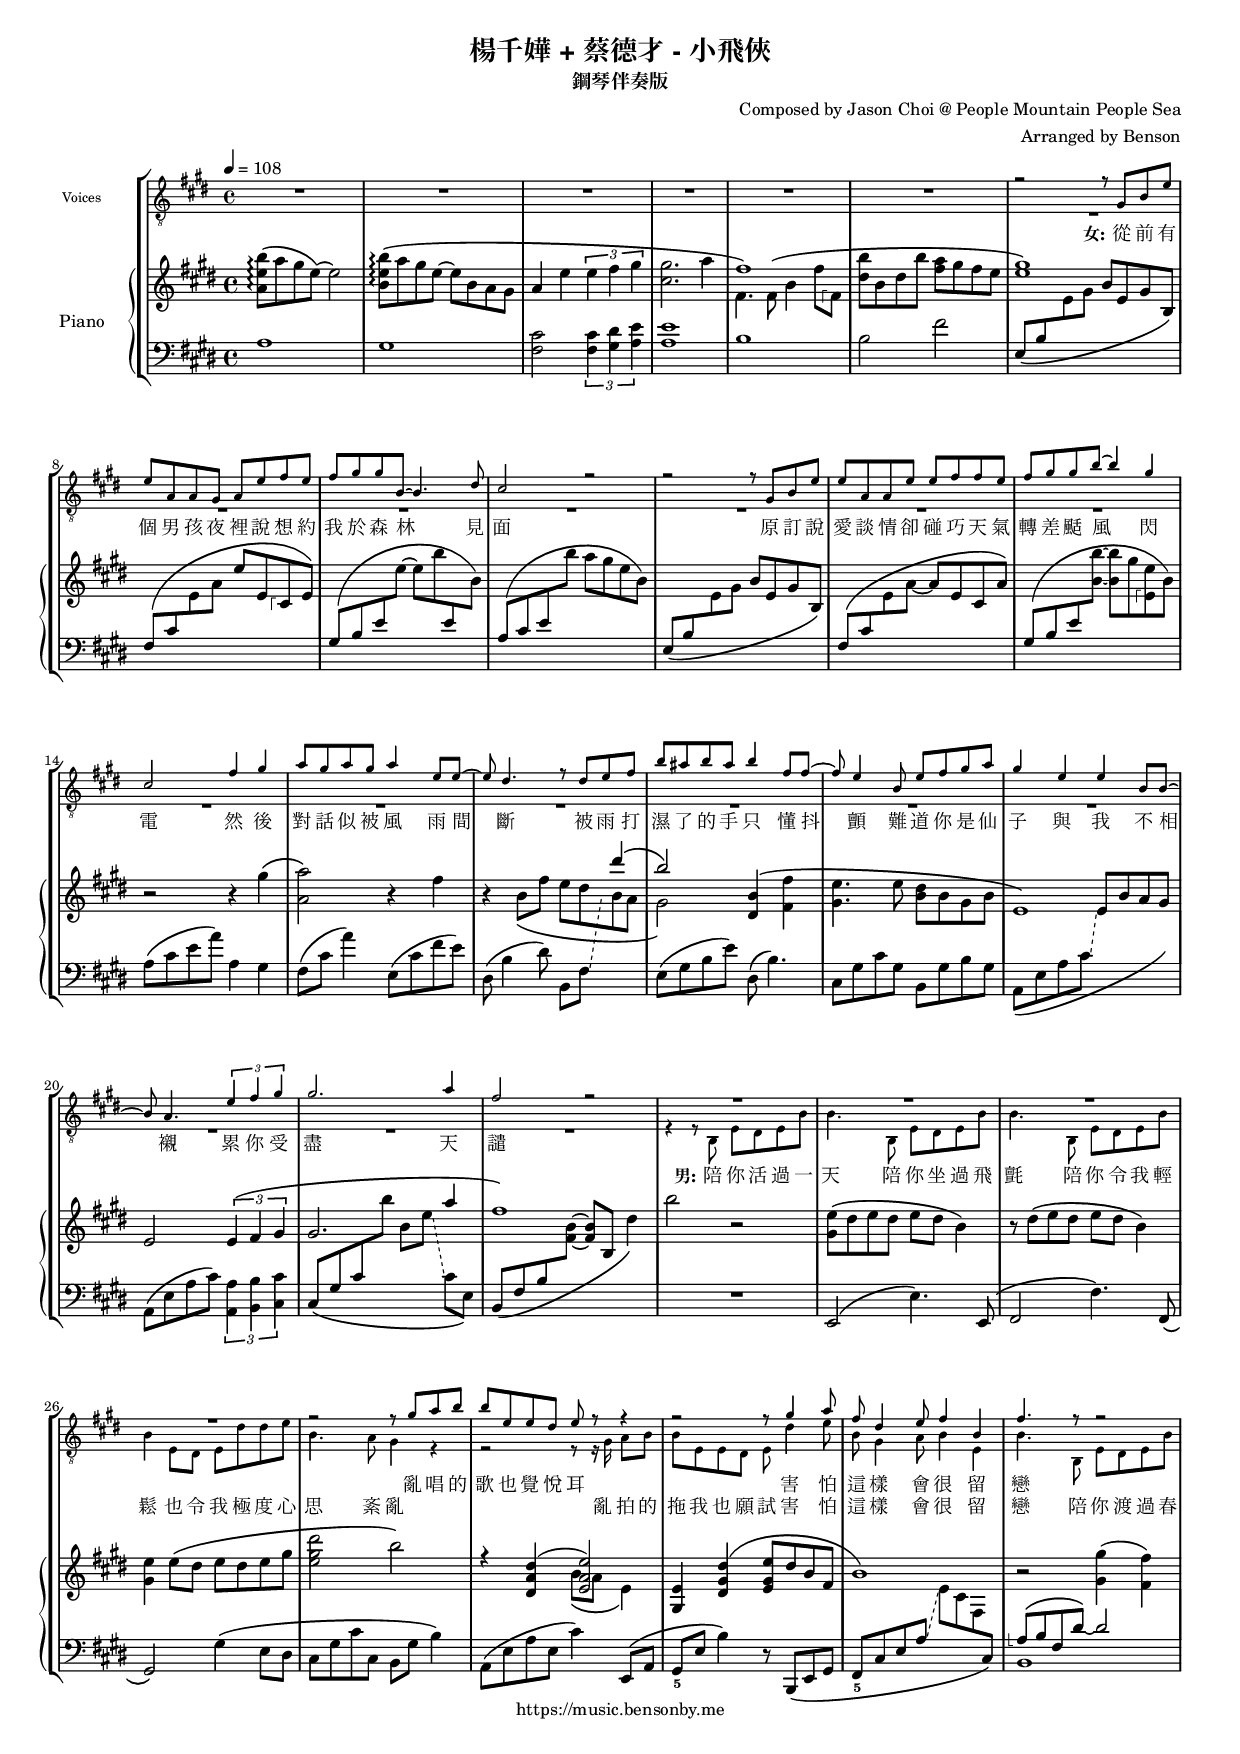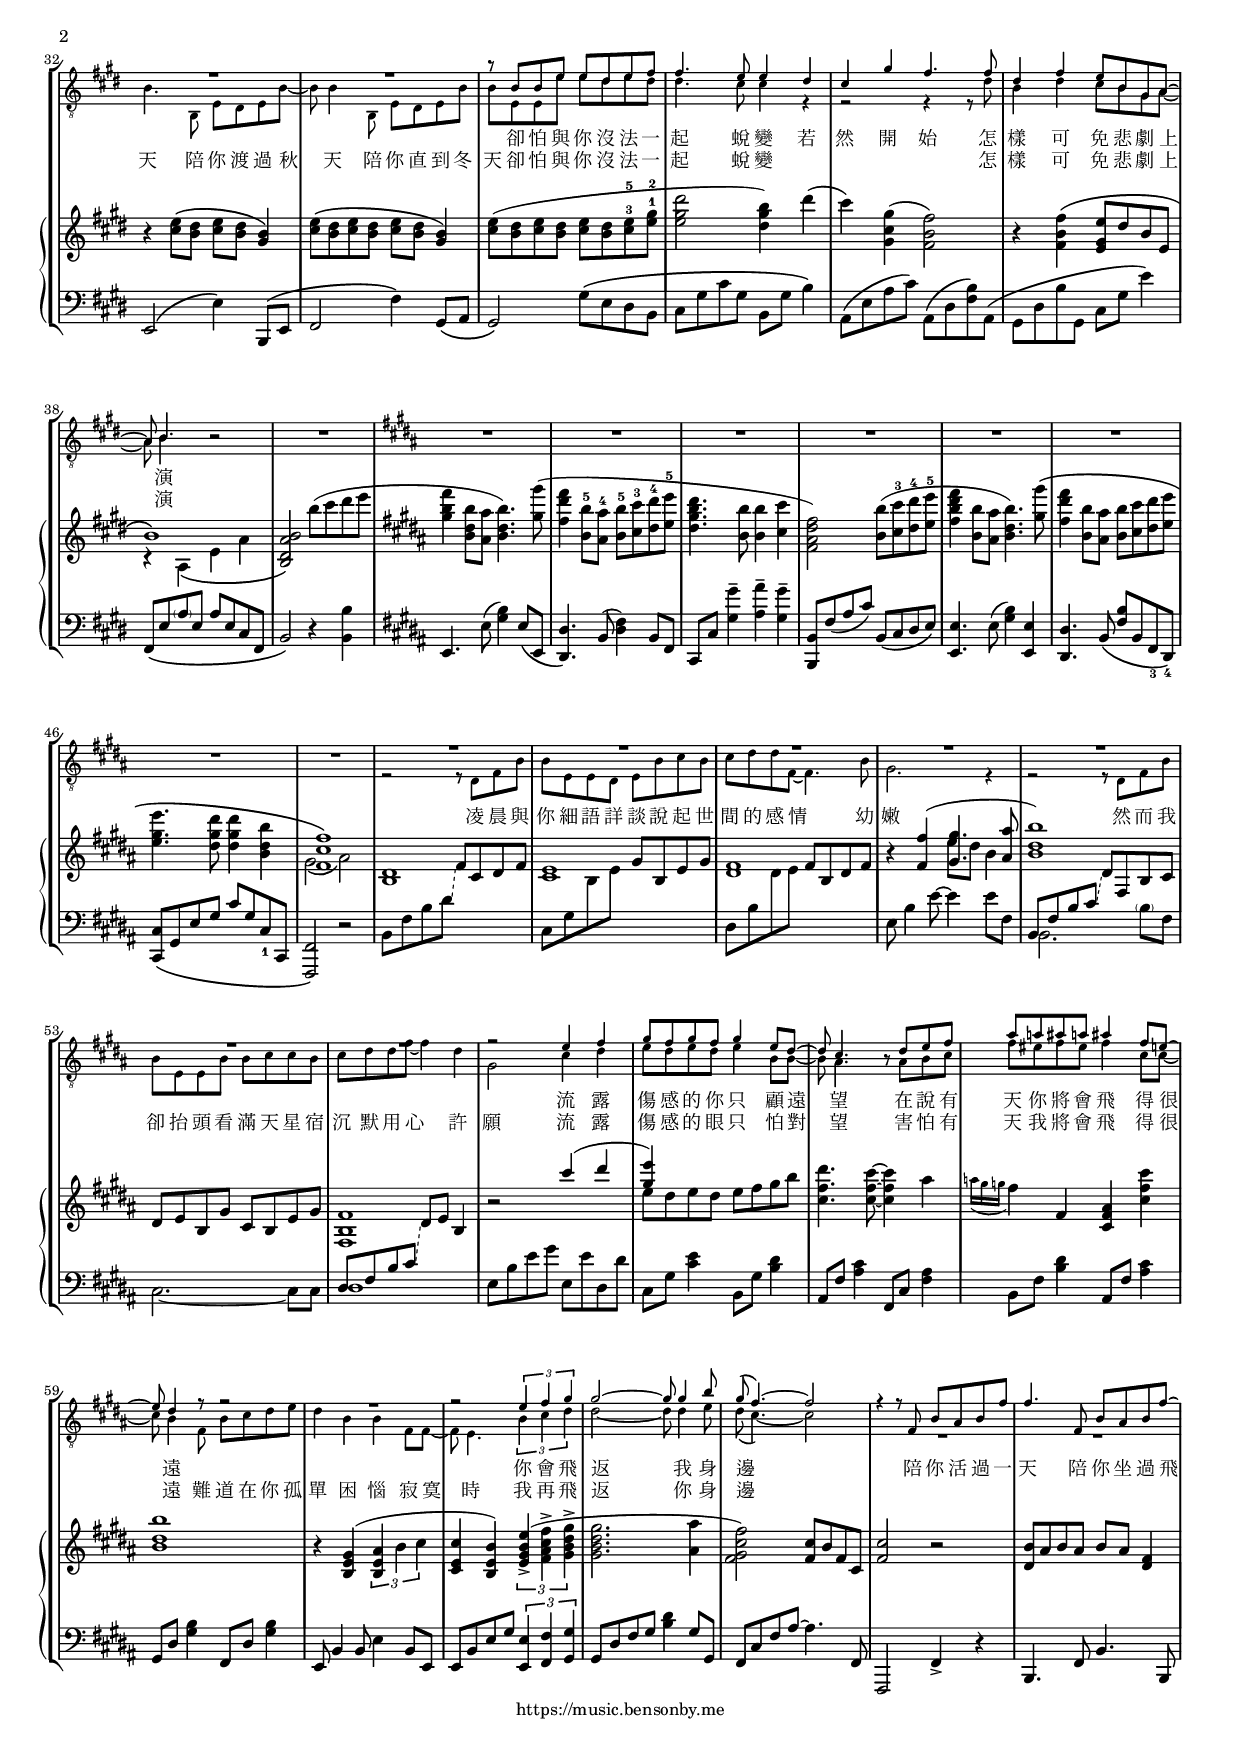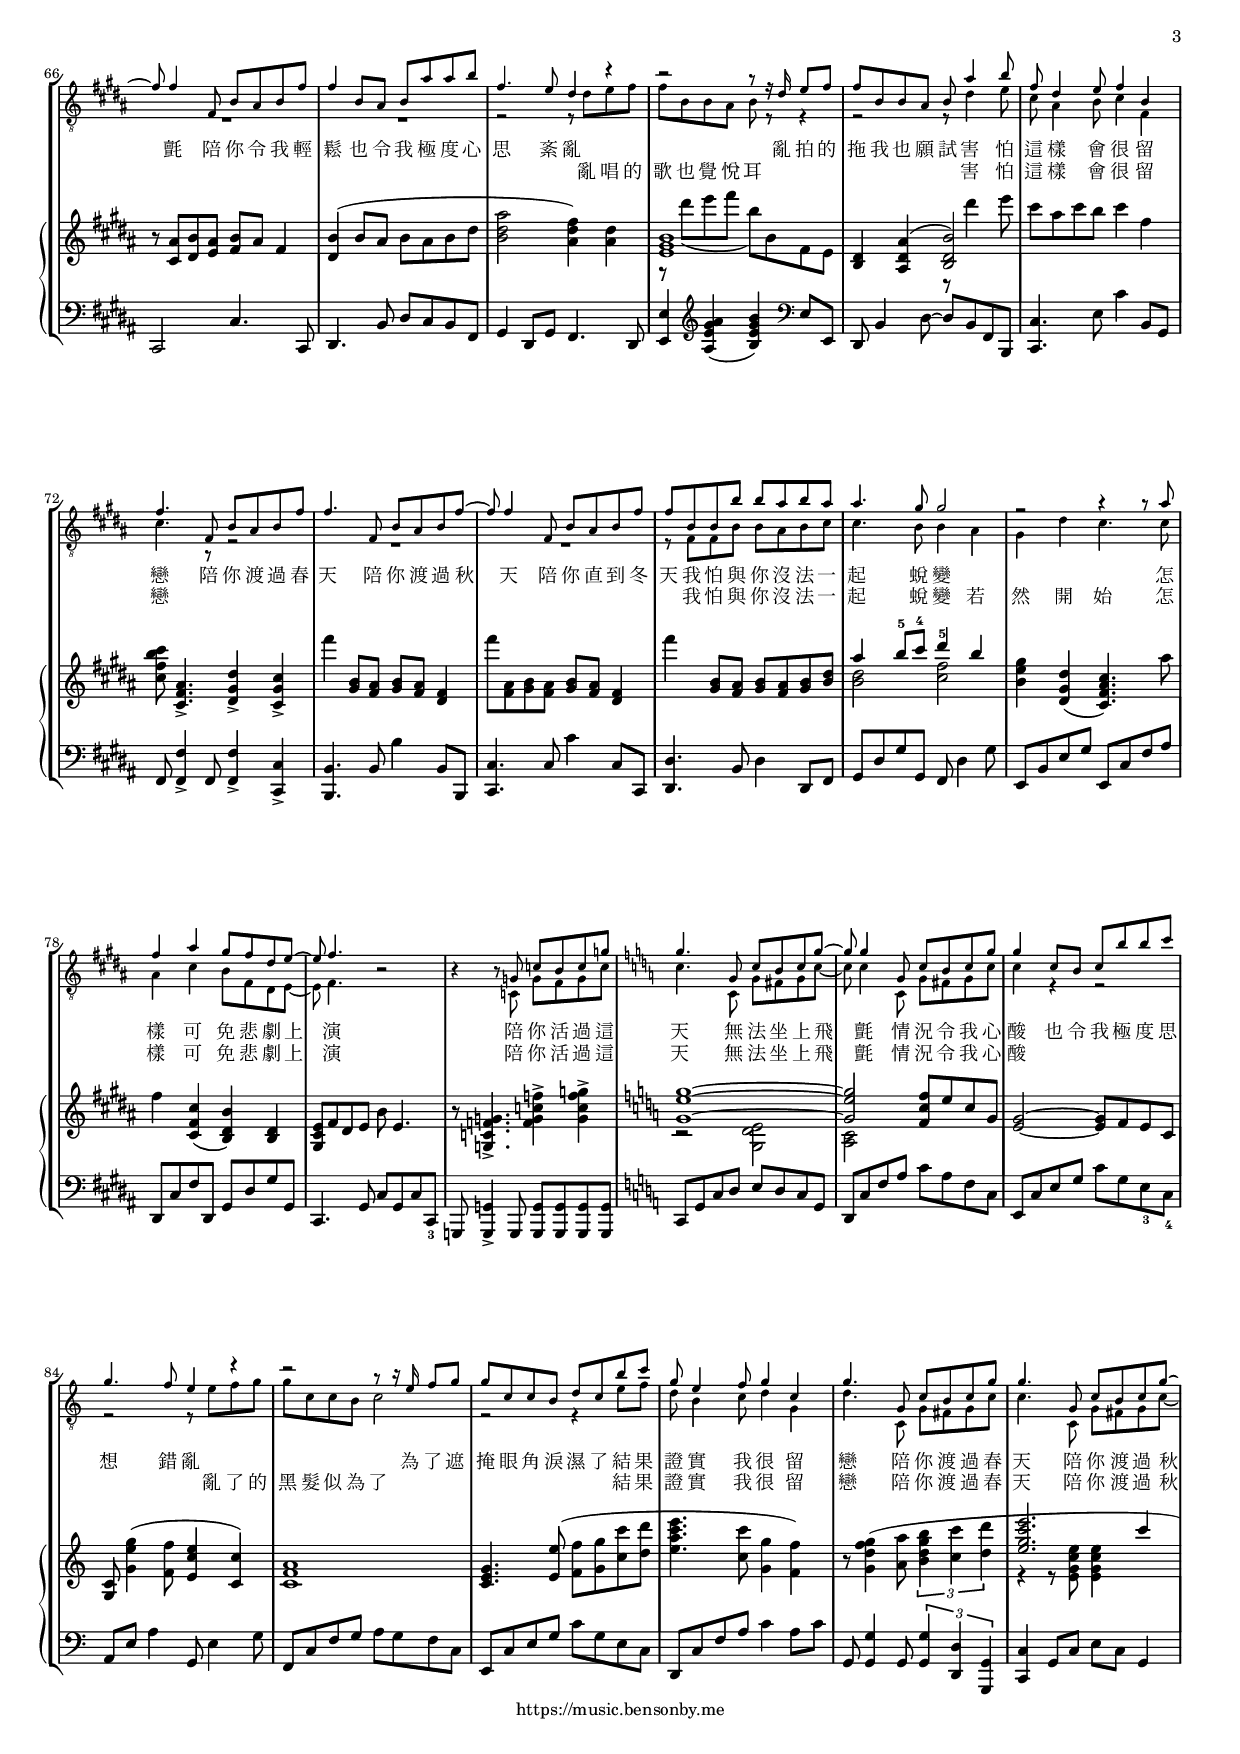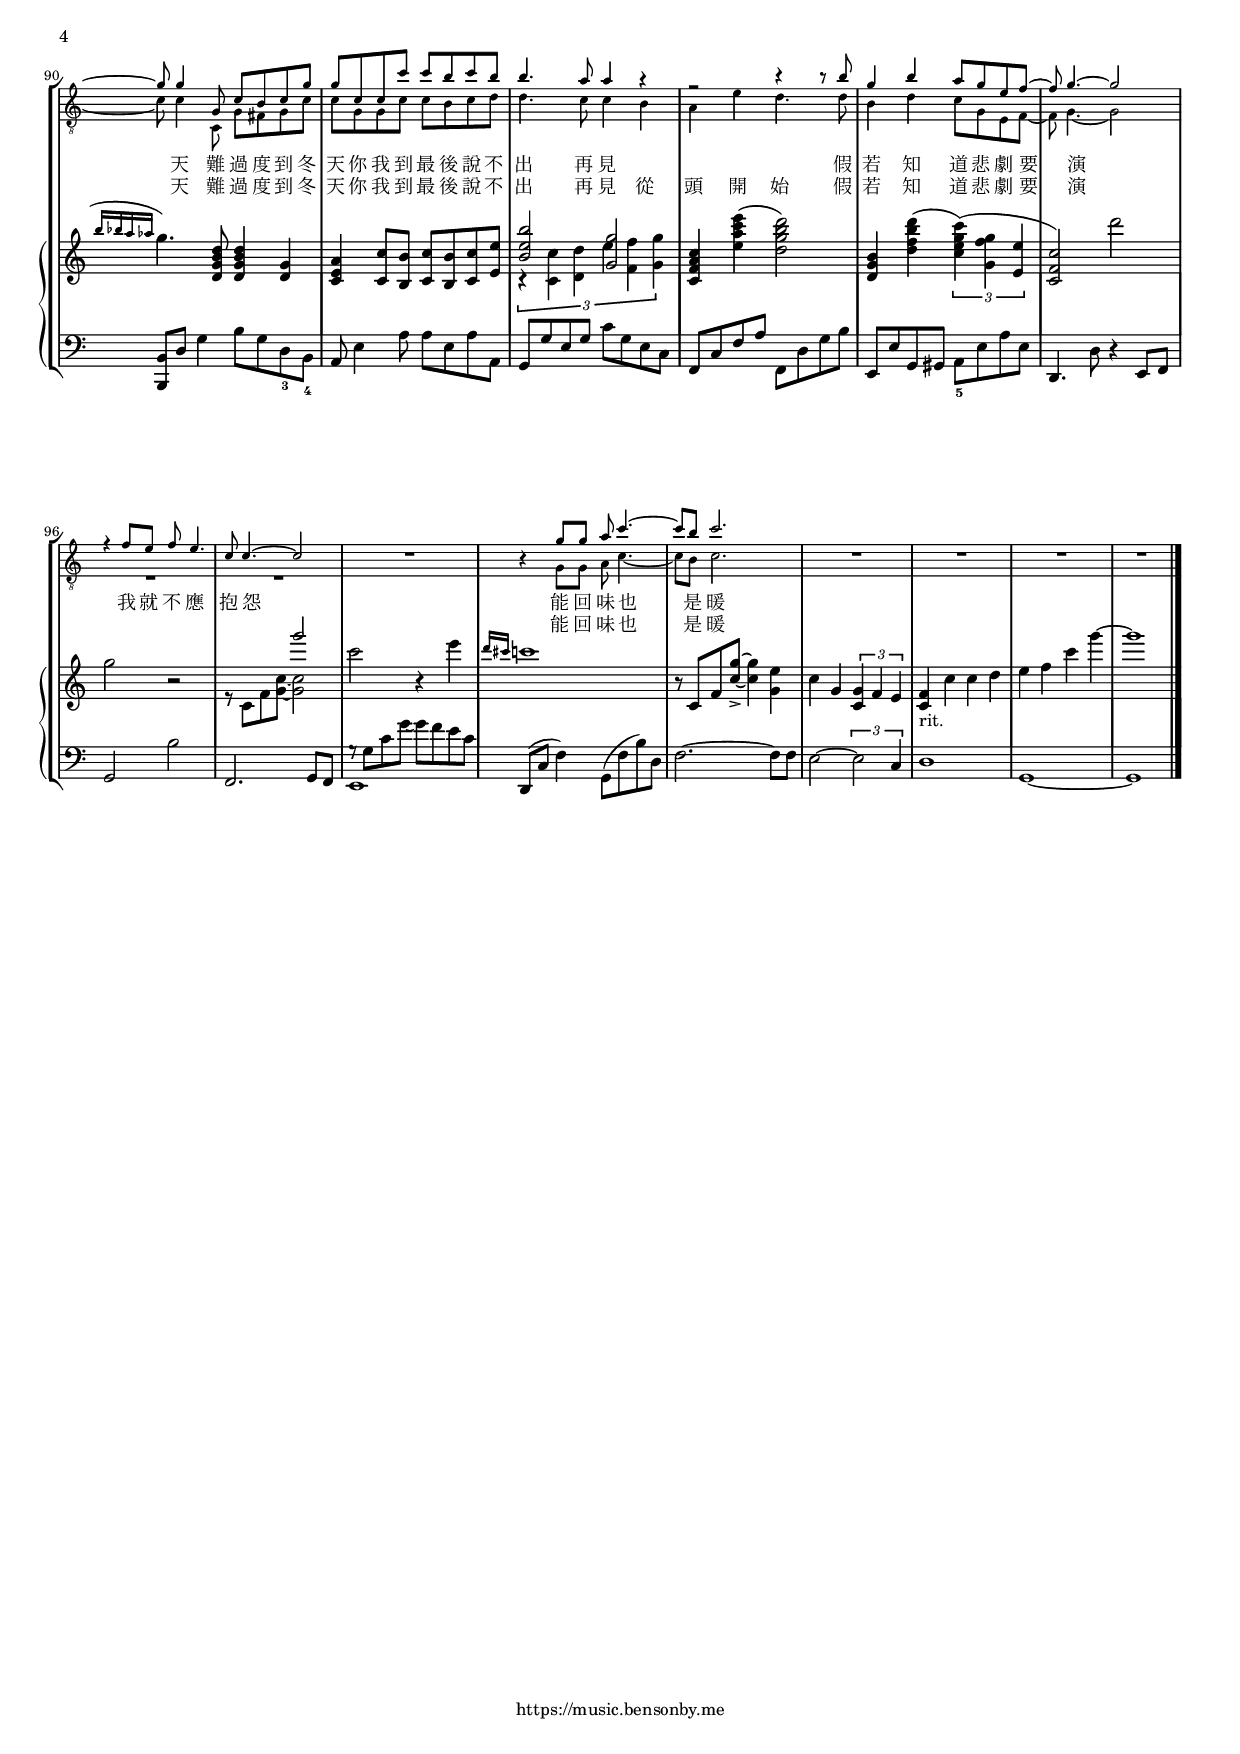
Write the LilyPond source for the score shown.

\version "2.18.2"
\include "articulate.ly"
#(set-global-staff-size 15)

% TODO
% make code cleaner? - slow syntax parsing for long upper and lower?
% merge rests from two voices, hide rest for solo at first verse?
% add phrasing slur for voices
% fingering position, e.g. episode
% left right hand distribution of first verse, and bar 16? (switch? to try)
% dynamics

cr = \change Staff = "right"
cl = \change Staff = "left"
rhMark = \markup { 
  \path #0.1 #'((moveto -1 0)(rlineto 0 -1.5)(rlineto 0.5 0))
}
lhMark = \markup { 
  \path #0.1 #'((moveto 0 1)(rlineto -0.5 0)(rlineto 0 -1.5))
}

upper-intro = \relative c'' {
  <a e' b'>8\arpeggio\( a' gis e~\) e2
  << {
    \stemNeutral
    <b e b'>8\arpeggio\( a' gis e~ e b a gis
    a4 e' \times 2/3 {e fis gis}
    <cis, gis'>2. a'4
    fis1\)
  } \\ {
    s1*3
    fis,4. fis8^\( b4 fis'8
    \set fingeringOrientations = #'(left)
    <fis,\finger \lhMark>
    \stemNeutral
    <b' dis,>8 b, dis b' <a fis> gis fis e
    <e gis>1\)
  } >>
}

upper-verse-one = \relative c''' {
  s1
  s1
  s1
  s1
  s1
  s1
  r2 r4 gis4\(
  <a, a'>2\) r4 fis'4
  r4 << {
    s4 s4 dis'4\( b2\)
  } \\ {
    b,8\( fis' e dis b a gis2\)
  } >>
  <dis b'>4\( <fis fis'>
  <gis e'>4. e'8 <b dis> b gis b
  e,1\)
  e2 \times 2/3 {e4\( fis gis}
  gis2. \stemUp a'4
  \stemNeutral
  fis1\)
  b2 r2
}

upper-chorus-one = \relative c'' {
  <e gis,>8\( dis e dis e dis b4\)
  r8 dis\( e dis e dis b4\)
  <gis e'>4 e'8\( dis e dis e gis
  <e gis dis'>2 b'\)
  << {r4 <dis,, a' dis>4( <e a e'>2)} \\ {s2 b'8\( a e4\)} >>
  <gis, e'> <dis' gis dis'>\( <e gis e'>8 dis' b fis
  b1\)
  r2 <gis gis'>4( <fis fis'>)
  r4 <cis' e>8\( <b dis> <cis e> <b dis> <gis b>4\)
  <cis e>8\( <b dis> <cis e> <b dis> <cis e> <b dis> <gis b>4\)
  <cis e>8( <b dis> <cis e> <b dis> <cis e> <b dis> <cis^3 e^5> <e^1 gis^2>
  <e gis dis'>2 <dis gis b>4) dis'(
  cis) <gis, cis gis'>( <fis b fis'>2)
  r4 << {
    \stemNeutral
    <fis b fis'>4\( <e gis e'>8 dis' b e,
    \stemUp
    b'1\)
  } \\ {
    s2.
    r4 a,\( e' a
    \stemNeutral
    <b, dis a' b>2\)
  } >>
}

upper-episode = \relative c''' {
  b8( cis dis e \key b \major
  <gis, b fis'>4 <b, dis b'>8 <ais ais'> <b dis b'>4.) <gis' gis'>8(
  <fis dis' fis>4 <b, b'^5>8 <ais ais'^4> <b b'^5> <cis cis'^3> <dis dis'^4> <e e'^5>
  <dis gis b dis>4. <b b'>8 <b b'>4 <cis cis'>
  <fis, ais dis fis>2) <b b'>8( <cis cis'^3> <dis dis'^4> <e e'^5>
  <fis b dis fis>4 <b, b'>8 <ais ais'> <b dis b'>4.)
  << {
    \stemNeutral
    <gis' gis'>8\(
    <fis dis' fis>4 <b, b'>8 <ais ais'> <b b'> <cis cis'> <dis dis'> <e e'>
    <e gis e'>4. <dis gis dis'>8 <dis gis dis'>4 <b dis b'>
    \stemUp
    <fis cis' fis>1\)
  } \\ {
    s8 s1*2
    gis2\( ais\)
  } >>
}

upper-verse-two = \relative c' {
  <b dis>1
  <cis e>
  <dis fis>
  r4 << {<fis fis'>( <gis gis'>4. <ais ais'>8} \\ {s4 e'8 dis b4} >>
  << {<b dis b'>1)} \\ {} >>
  s1
  <fis, b fis'>1
  r2 << {cis'''4( dis} \\ {s2} >>
  << {<gis, e'>4)} \\ {e8 dis e dis e fis gis b} >>
  <cis, fis dis'>4. <cis fis cis'>8~ <cis fis cis'>4 ais'
  << {s4} \\ {\appoggiatura {a16[ gis g]} fis4} >> fis, <cis fis ais>4 <cis' fis cis'>
  <b dis b'>1
  r4 <b, e gis>( \times 2/3 {<b e ais>4 b' cis}
  <cis, e cis'>4 <b e b'>) \times 2/3 {<e gis b e>4->( <fis ais cis fis>-> <gis b dis gis>->}
  <gis b dis gis>2. <ais ais'>4
  <fis gis cis fis>2) <fis cis'>8 b fis cis
  <fis cis'>2 r2
}

upper-chorus-two = \relative c'' {
  <b dis,>8 ais b ais b ais <dis, fis>4
  r8 <cis ais'> <dis b'> <e ais> <fis b> ais fis4
  <dis b'>4( b'8 ais b ais b dis
  <b dis ais'>2 <ais dis fis>4) <ais dis>
  << {<e gis b>1} \\ {r8 dis''( e fis b,) b, fis e} >>
  <b dis>4 << {<ais dis ais'>( <b dis b'>2)} \\ {s4 r8 dis''4 e8} >>
  cis8 ais cis b cis4 fis,
  <cis fis b cis>8 <cis, fis ais>4.-> <dis gis dis'>4-> <cis gis' cis>->
  fis''4 <gis,, b>8 <fis ais> <gis b> <fis ais> <dis fis>4
  fis''8 <fis,, ais>8 <gis b> <fis ais> <gis b> <fis ais> <dis fis>4
  fis''4 <gis,, b>8 <fis ais> <gis b> <fis ais> <gis b> <b dis>
  << {ais'4 b8^5 cis^4 dis4^5 b} \\ {<b, dis>2 <cis fis>2} >>
  <b e gis>4 <dis, gis dis'>4( <cis fis ais cis>4.) ais''8
  fis4 <cis, fis cis'>4( <b dis b'>4) <b dis>
  <gis cis e>8 fis' dis e b' e,4.
}

upper-chorus-three = \relative c' {
  r8 <g c f g>4.-> <f' g c f>4-> <g c f g>-> \key c \major

  << {<g e' g>1~} \\ {r2 <g, d' e>2} >>
  << {<g' e' g>2 <f c' f>8 e' c g} \\ {<a, c>2} >>
  <e' g>2~ <e g>8 f e c
  <g c>8 <g' e' g>4( <f f'>8 <e c' e>4 <c c'>)
  <c f a>1
  <c e g>4. <e e'>8( <f f'> <g g'> <c c'> <d d'>
  <e a c e>4. <c c'>8 <g g'>4 <f f'>)
  r8 <g d' f g>4( <a a'>8 \times 2/3 {<b d g b>4 <c c'> <d d'>}
  << {<e g c e>2. c'4} \\ {r4 r8 <e,, g c e> <e g c e>4} >>
  \grace{b''16[ bes a aes]} g4.) <d, g b d>8 <d g b d>4 <d g>
  <c e a>4 <c c'>8 <b b'> <c c'> <b b'> <c c'> <e e'>
  << {<b' e b'>2 <g g'>2} \\ {\times 2/3 {r4 <c, c'> <d d'> <e'> <f, f'> <g g'>}} >>
  <c, f a c>4 <e' a c e>( <d g b d>2)
  <d, g b>4 <d' f b d>4( \times 2/3 {<c e g c>4)( <g f' g> <e e'>}
  <c f c'>2) d''2
  g,2 r
}

upper-ending = \relative c'''' {
  s2 \stemUp g2
  \stemNeutral c, r4 e
  \grace{d16[ cis]} c1
  r8 c,, f <c' g'>8~-> <c g'>4 <g e'>
  c g \times 2/3 {<c, g'>4 f e}
  <c f>4_"rit." c' c d
  e f c' g'~
  g1 \bar "|."
}

lower-intro = \relative c' {
  a1
  gis
  <fis cis'>2 \times 2/3 {<fis cis'>4 <gis dis'> <a e'>}
  <a e'>1
  b1
  b2 fis'
}

lower-verse-one = \relative c {
  e8_\( b' \cr e gis b e, gis b,\)
  \cl fis\( cis' \cr e a e' e,
  \set fingeringOrientations = #'(left)
  <cis\finger \lhMark> e\)
  \cl gis,\( b e \cr e'~ e b' \cl e,, \cr b'\)
  \cl a,\( cis e \cr b'' a gis e b\)
  \cl e,,_\( b' \cr e gis b e, gis b,\)
  \cl fis\( cis' \cr e a~ a e cis a'\)
  \cl gis,\( b e \cr <b' b'>~ <b b'> gis' <e,\finger \lhMark e'> b'\)
  \cl a,\( cis e a\) a,4 gis
  fis8\( cis' a'4\) e,8\( cis' fis e\)
  dis,\( b'4 dis8\) b, \once \override Glissando #'style = #'dashed-line fis'\glissando
  \hideNotes \cr b'4
  \unHideNotes \cl
  e,,8\( gis b e\) dis,\( b'4.\)
  cis,8 gis' cis gis b, gis' b gis
  a,_\( e' a \once \override Glissando #'style = #'dashed-line cis \glissando \cr e b' a gis\)
  \cl a,,\( e' a cis\) \times 2/3 {<a, a'>4 <b b'> <cis cis'>}
  cis8_\( gis' cis \cr b'' b,[ \once \override Glissando #'style = #'dashed-line e]\glissando \cl cis, e,\)
  b_\( fis' b \cr <fis' b>~ <fis b> b, dis'4\)
  \cl R1
}

lower-chorus-one = \relative c, {
  e2\( e'4.\) e,8\(
  fis2 fis'4.\) fis,8\(
  gis2\) gis'4\( e8 dis
  cis8 gis' cis cis, b gis' b4\)
  a,8\( e' a e cis'4\) e,,8\( a
  gis8_5 e' b'4\) r8 b,,_\( e gis
  fis8_5 cis' e \once \override Glissando #'style = #'dashed-line a \glissando \cr e' cis fis, \cl cis\)
  << {b1} \\ {
    \stemUp
    \set fingeringOrientations = #'(left)
    <a'\finger \rhMark>8^\( b fis dis'~\) dis2
  } >>
  \stemNeutral e,,2\( e'4\) b,8\( e
  fis2 fis'4\) gis,8\( a
  gis2\) gis'8\( e dis b
  cis gis' cis gis b, gis' b4\)
  a,8\( e' a cis\) a,\( dis <fis b>\) a,\(
  gis dis' b' gis, cis gis' e'4\)
  fis,,8\( e' \parenthesize a e a e cis fis,
  b2\)
}
 
lower-episode = \relative c {
  r4 <b b'> \key b \major
  e,4. e'8( <gis b>4) e8\( e,
  <dis dis'>4.\) b'8( <dis fis>4) b8 fis
  cis8 cis' <gis' gis'>4-- <ais ais'>-- <gis gis'>--
  <b,, b'>8 fis''( ais cis) b,\( cis dis e\)
  <e, e'>4. e'8( <gis b>4) <e, e'>4
  <dis dis'>4. b'8\( <fis' b>8 b, fis_3 dis_4\)
  <cis cis'>8\( gis' e' gis cis gis cis,_1 cis,
  <fis, fis'>2\) r2
}

lower-verse-two = \relative c {
  b8 fis' b \once \override Glissando #'style = #'dashed-line dis \glissando \cr fis cis dis fis
  \cl \stemDown cis, gis' \cr b e \stemNeutral gis b, e gis
  \cl \stemDown dis, b' \cr dis e \stemNeutral fis b, dis fis
  \cl e, b'4 e8~ e4 e8 fis,8
  << {b,8 fis' b \once \override Glissando #'style = #'dashed-line cis \glissando \cr dis fis, b cis} \\ {\cl b,2. \parenthesize b'8 fis} >>
  << {\cr dis' e b gis' cis, b e gis} \\ {\cl cis,,2.~ cis8 cis} >>
  << {dis8 fis b \once \override Glissando #'style = #'dashed-line cis \glissando \cr dis e b4} \\ {\cl dis,1} >>
  \stemNeutral e8 b' e gis e, e' dis, dis'
  cis, gis' <cis e>4 b,8 gis' <b dis>4
  ais,8 fis' <ais cis>4 fis,8 cis' <fis ais>4
  b,8 fis' <b dis>4 ais,8 fis' <ais cis>4
  gis,8 dis' <gis b>4 fis,8 dis' <gis b>4
  e,8 b'4 b8 e4 b8 e,
  e b' e gis \times 2/3 {<e, e'>4 <fis fis'> <gis gis'>}
  gis8 dis' fis gis <b dis>4 gis8 gis,
  fis cis' fis ais~ ais4. fis,8
  fis,2 fis'4-> r4
}

lower-chorus-two = \relative c, {
  b4. fis'8 b4. b,8
  cis2 cis'4. cis,8
  dis4. b'8 dis8 cis b fis
  gis4 dis8 gis fis4. dis8
  <e e'>4 \clef treble  <ais' e' gis ais>( <b e gis b>) \clef bass e,8 e,
  dis b'4 dis8~ dis8 b fis b,
  <cis cis'>4. e'8 cis'4 b,8 gis
  fis <fis fis'>4-> fis8 <fis fis'>4-> <cis cis'>->
  <b b'>4. b'8 b'4 b,8 b,
  <cis cis'>4. cis'8 cis'4 cis,8 cis,
  <dis dis'>4. b'8 dis4 dis,8 fis
  gis dis' gis gis, fis8 dis'4 gis8
  e, b' e gis e, cis' fis ais
  dis,, cis' fis dis, gis dis' gis gis,
  cis,4. gis'8 cis gis cis cis,_3
}

lower-chorus-three = \relative c, {
  g8 <g g'>4-> g8 <g g'> <g g'> <g g'> <g g'>  \key c \major
  c8 g' c d e d c g
  d c' f a c a f c
  e, c' e g c g e_3 c_4
  a e' a4 g,8 e'4 g8
  f, c' f g a g f c
  e, c' e g c g e c
  d, c' f a c4 a8 c
  g,8 <g g'>4 g8 \times 2/3 {<g g'>4 <d d'> <g, g'>}
  <c c'>4 g'8 c e c g4
  <b, b'>8 d'8 g4 b8 g d_3 b_4
  a8 e'4 a8 a e a a,
  g g' e g c g e c
  f, c' f a f, d' g b
  e,, e' g, gis a_5 e' a e
  d,4. d'8 r4 e,8 f
  g2 b'
}

lower-ending = \relative c, {
  << {f2. g8 f} \\ {\cr r8 c'' f <g c>~ <g c>2} >>
  << {e,,1} \\ {g'8\rest g c g'~ g f e c} >>
  d,,8( c' f4) g,8( f' b) d,
  f2.~ f8 f
  e2~ \times 2/3 {e2 c4}
  d1
  g,~
  g \bar "|."
}

upper = \relative c {
  \clef treble \key e \major \time 4/4 \tempo 4 = 108
  \upper-intro
  \upper-verse-one
  \upper-chorus-one
  \upper-episode
  \upper-verse-two
  \upper-chorus-two
  \upper-chorus-three
  \upper-ending
}

lower = \relative c {
  \clef bass \key e \major \time 4/4
  \lower-intro
  \lower-verse-one
  \lower-chorus-one
  \lower-episode
  \lower-verse-two
  \lower-chorus-two
  \lower-chorus-three
  \lower-ending
}

melodyf = \relative c' {
  \clef treble \key e \major \time 4/4
  \override Script #'padding = #2

  R1 R1 R1 R1 R1 R1

    r2 r8 gis b e e a, a gis a e' fis e fis gis gis b,~ b4. dis8 cis2 r2
    r2 r8 gis b e e a, a e' e fis fis e fis gis gis b~ b4 gis cis,2 fis4 gis
    a8 gis a gis a4 e8 e~ e dis4. r8 dis e fis b ais b ais b4 fis8 fis~ fis e4 b8 e fis gis a
    gis4 e e b8 b~ b a4. \times 2/3 {e'4 fis gis} gis2. a4 fis2 r2 R1

    R1 R1 R1 r2 r8 gis a b b e, e dis e r r4 r2 r8 gis4 a8 fis dis4 e8 fis4 b, fis'4. r8 r2
    R1 R1 r8 b, b e e dis e fis fis4. e8 e4 dis cis gis' fis4. fis8 dis4 fis e8 b gis a~
    a b4. r2 R1 \key b \major R1 R1 R1 R1 R1 R1 R1 R1 R1 R1 R1 R1 R1 R1 R1
    r2 e4 fis gis8 fis gis fis gis4 e8 dis~ dis cis4. r8 dis e fis ais a ais a ais4 fis8 e~ e dis4 r8 r2
    R1 r2 \times 2/3 {e4 fis gis} gis2~ gis8 gis4 b8 gis( fis4.~) fis2
    r4 r8 fis, b ais b fis' fis4. fis,8 b ais b fis'~ fis fis4 fis,8 b ais b fis'
    fis4 b,8 ais b ais' ais b fis4. e8 dis4 r
    r2 r8 r16 dis16 e8 fis fis b, b ais b ais'4 b8 fis dis4 e8 fis4 b,
    fis'4. fis,8 b ais b fis' fis4. fis,8 b ais b fis'~ fis fis4 fis,8 b ais b fis'
    fis b, b b' b ais b ais ais4. gis8 gis2
    r2 r4 r8 ais fis4 ais gis8 fis dis e~ e fis4. r2
    r4 r8 g, c b c g' \key c \major g4. g,8 c b c g'~ g g4 g,8 c b c g'
    g4 c,8 b c b' b c g4. f8 e4 r4 r2 r8 r16 e f8 g g c, c b d c b' c
    g e4 f8 g4 c, g'4. g,8 c b c g' g4. g,8 c b c g'~ g g4 g,8 c b c g'
    g c, c c' c b c b b4. a8 a4 r4 r2 r4 r8 b g4 b a8 g e f~ f g4.~ g2
    r4 f8 e f e4. c8 c4.~ c2 R1 r4 g'8 g a c4.~ c8 b c2. R1 R1 R1 R1 \bar "|."
}

lyricsf = \lyricmode {
  \set stanza = #"女:"
  從 前 有 個 男 孩 夜 裡 說 想 約 我 於 森 林 見 面
  原 訂 說 愛 談 情 卻 碰 巧 天 氣 轉 差 颳 風 閃 電
  然 後 對 話 似 被 風 雨 間 斷
  被 雨 打 濕 了 的 手 只 懂 抖 顫 難 道 你 是 仙 子
  與 我 不 相 襯 累 你 受 盡 天 譴
  亂 唱 的 歌 也 覺 悅 耳
  害 怕 這 樣 會 很 留 戀
  卻 怕 與 你 沒 法 一 起 蛻 變
  若 然 開 始 怎 樣 可 免 悲 劇 上 演
  流 露 傷 感 的 你 只 顧 遠 望
  在 說 有 天 你 將 會 飛 得 很 遠
  你 會 飛 返 我 身 邊
  陪 你 活 過 一 天 陪 你 坐 過 飛 氈
  陪 你 令 我 輕 鬆 也 令 我 極 度 心 思 紊 亂
  亂 拍 的 拖 我 也 願 試
  害 怕 這 樣 會 很 留 戀
  陪 你 渡 過 春 天 陪 你 渡 過 秋 天
  陪 你 直 到 冬 天
  我 怕 與 你 沒 法 一 起 蛻 變
  怎 樣 可 免 悲 劇 上 演
  陪 你 活 過 這 天 無 法 坐 上 飛 氈
  情 況 令 我 心 酸
  也 令 我 極 度 思 想 錯 亂
  為 了 遮 掩 眼 角 淚 濕 了
  結 果 證 實 我 很 留 戀
  陪 你 渡 過 春 天 陪 你 渡 過 秋 天
  難 過 度 到 冬 天 你 我 到 最 後 說 不 出 再 見
  假 若 知 道 悲 劇 要 演
  我 就 不 應 抱 怨
  能 回 味 也 是 暖
}

melodym = \relative c' {
    \clef "treble_8" \key e \major \time 4/4
    R1 R1 R1 R1 R1 R1
    R1 R1 R1 R1 R1 R1 R1 R1
    R1 R1 R1 R1 R1 R1 R1 R1
    r4 r8 b, e dis e b' b4. b,8 e dis e b' b4.
    b,8 e dis e b' b4 e,8 dis e dis' dis e b4. a8 gis4 r4
    r2 r8 r16 gis a8 b b e, e dis e dis'4 e8 b gis4 a8 b4 e, b'4.
    b,8 e dis e b' b4. b,8 e dis e b'~ b b4 b,8 e dis e b' b
    e, e e' e dis e dis dis4. cis8 cis4 r4 
    r2 r4 r8 dis b4 dis cis8 b gis a~ a b4. r2 R1
    \key b \major R1 R1 R1 R1 R1 R1 R1 R1
    r2 r8 dis,8 fis b b e, e dis e b' cis b cis dis dis fis,8~ fis4. b8 gis2. r4
    r2 r8 dis fis b b e, e b' b cis cis b cis dis dis fis~ fis4 dis gis,2 cis4 dis
    e8 dis e dis e4 b8 b~ b ais4. r8 ais b cis fis eis fis eis fis4 cis8 cis~
    cis b4 fis8 b cis dis e dis4 b b fis8 fis~ fis e4. \times 2/3 {b'4 cis dis}
    dis2~ dis8 dis4 e8 dis( cis4.~) cis2 R1 R1 R1 R1
    r2 r8 dis8 e fis fis b, b ais b r8 r4 r2 r8 dis4 e8 cis ais4 b8 cis4 fis, cis'4. r8 r2
    R1 R1 r8 fis, fis b b ais b cis cis4. b8 b4 ais gis dis' cis4. cis8 ais4 cis b8 fis dis e~ e fis4. r2
    r4 r8 c g' fis g c \key c \major c4. c,8 g' fis g c~ c c4 c,8 g' fis g c c4 r4 r2
    r2 r8 e f g g c, c b c2 r2 r4 e8 f d b4 c8 d4 g, d'4. c,8 g' fis g c 
    c4. c,8 g' fis g c~ c c4 c,8 g' fis g c c g g c c b c d d4. c8 c4 b
    a e' d4. d8 b4 d c8 g e f~ f g4.~ g2 R1 R1 R1 r4 g8 g a c4.~ c8 b c2. R1 R1 R1 R1 \bar "|."
}

lyricsm = \lyricmode {
  \set stanza = #"男:"
  陪 你 活 過 一 天 陪 你 坐 過 飛 氈
  陪 你 令 我 輕 鬆 也 令 我 極 度 心 思 紊 亂
  \once \override LyricText #'self-alignment-X = #1
  亂 拍 的 拖 我 也 願 試
  害 怕 這 樣 會 很 留 戀
  陪 你 渡 過 春 天 陪 你 渡 過 秋 天
  陪 你 直 到 冬 天 卻 怕 與 你 沒 法 一 起 蛻 變
  怎 樣 可 免 悲 劇 上 演
  凌 晨 與 你 細 語 詳 談 說 起 世 間 的 感 情 幼 嫩
  然 而 我 卻 抬 頭 看 滿 天 星 宿 沉 默 用 心 許 願
  流 露 傷 感 的 眼 只 怕 對 望
  害 怕 有 天 我 將 會 飛 得 很 遠
  難 道 在 你 孤 單 困 惱 寂 寞 時
  我 再 飛 返 你 身 邊
  亂 唱 的 歌 也 覺 悅 耳
  害 怕 這 樣 會 很 留 戀
  我 怕 與 你 沒 法 一 起 蛻 變
  若 然 開 始 怎 樣 可 免 悲 劇 上 演
  陪 你 活 過 這 天 無 法 坐 上 飛 氈
  情 況 令 我 心 酸
  亂 了 的 黑 髮 似 為 了
  結 果 證 實 我 很 留 戀
  陪 你 渡 過 春 天 陪 你 渡 過 秋 天
  難 過 度 到 冬 天 你 我 到 最 後 說 不 出 再 見
  從 頭 開 始 假 若 知 道 悲 劇 要 演
  能 回 味 也 是 暖
}

\paper {
  oddFooterMarkup = \markup { \fill-line { "https://music.bensonby.me" }}
  evenFooterMarkup = \markup { \fill-line { "https://music.bensonby.me" }}
}

\header {
  title = "楊千嬅 + 蔡德才 - 小飛俠"
  subtitle = "鋼琴伴奏版"
  arranger = "Arranged by Benson"
  composer = "Composed by Jason Choi @ People Mountain People Sea"
}

\book {
\score {
  \new StaffGroup <<
    \new Staff \with {
      \consists "Merge_rests_engraver"
    } <<
      \set Staff.instrumentName = #"Voices"
      \set Staff.fontSize = #-2
      \override StaffSymbol #'staff-space = #(magstep -3)
      \set Staff.midiInstrument = #"oboe"
      \new Voice = "Female" { \voiceOne \melodyf }
      \new Voice = "Male" { \voiceTwo \melodym }
    >>
    \context Lyrics = soprano { s1}
    \context Lyrics = tenor {s1}
    \context Lyrics = soprano \lyricsto Female \lyricsf
    \context Lyrics = tenor \lyricsto Male \lyricsm
    \new PianoStaff <<
      \set PianoStaff.instrumentName = #"Piano"
      \new Staff = "right" {
        \keepWithTag #'written \upper
      }
      \new Staff = "left" {
        \keepWithTag #'written \lower
      }
    >>
  >>
  \layout {
    \context {
      \type "Engraver_group"
      \name Dynamics
      \alias Voice
      \consists "Output_property_engraver"
      \consists "Piano_pedal_engraver"
      \consists "Script_engraver"
      \consists "New_dynamic_engraver"
      \consists "Dynamic_align_engraver"
      \consists "Text_engraver"
      \consists "Skip_event_swallow_translator"
      \consists "Axis_group_engraver"


      \override DynamicLineSpanner #'Y-offset = #0
      \override TextScript #'font-size = #2
      \override TextScript #'font-shape = #'italic
      \override VerticalAxisGroup #'minimum-Y-extent = #'(-1 . 1)
    }
    \context {
      \RemoveEmptyStaffContext
    }
    % \context {
      % \Score
      % \override VerticalAxisGroup #'remove-first = ##t
    % }
  }
}
\score {
  \new StaffGroup <<
    \new Staff <<
      \set Staff.fontSize = #-2
      \override StaffSymbol #'staff-space = #(magstep -3)
      \set Staff.midiInstrument = #"oboe"
      \new Voice = "Female" { \voiceOne \melodyf }
      \new Voice = "Male" { \voiceTwo \melodym }
    >>
    \context Lyrics = soprano { s1}
    \context Lyrics = tenor {s1}
    \context Lyrics = soprano \lyricsto Female \lyricsf
    \context Lyrics = tenor \lyricsto Male \lyricsm
    \new PianoStaff <<
      \set PianoStaff.instrumentName = #"Piano  "
      \new Staff = "right" {
        \articulate << \keepWithTag #'midi \upper >>
      }
      \new Staff = "left" {
        \articulate << \keepWithTag #'midi \lower >>
      }
    >>
  >>
  \midi {
  }
}
}
